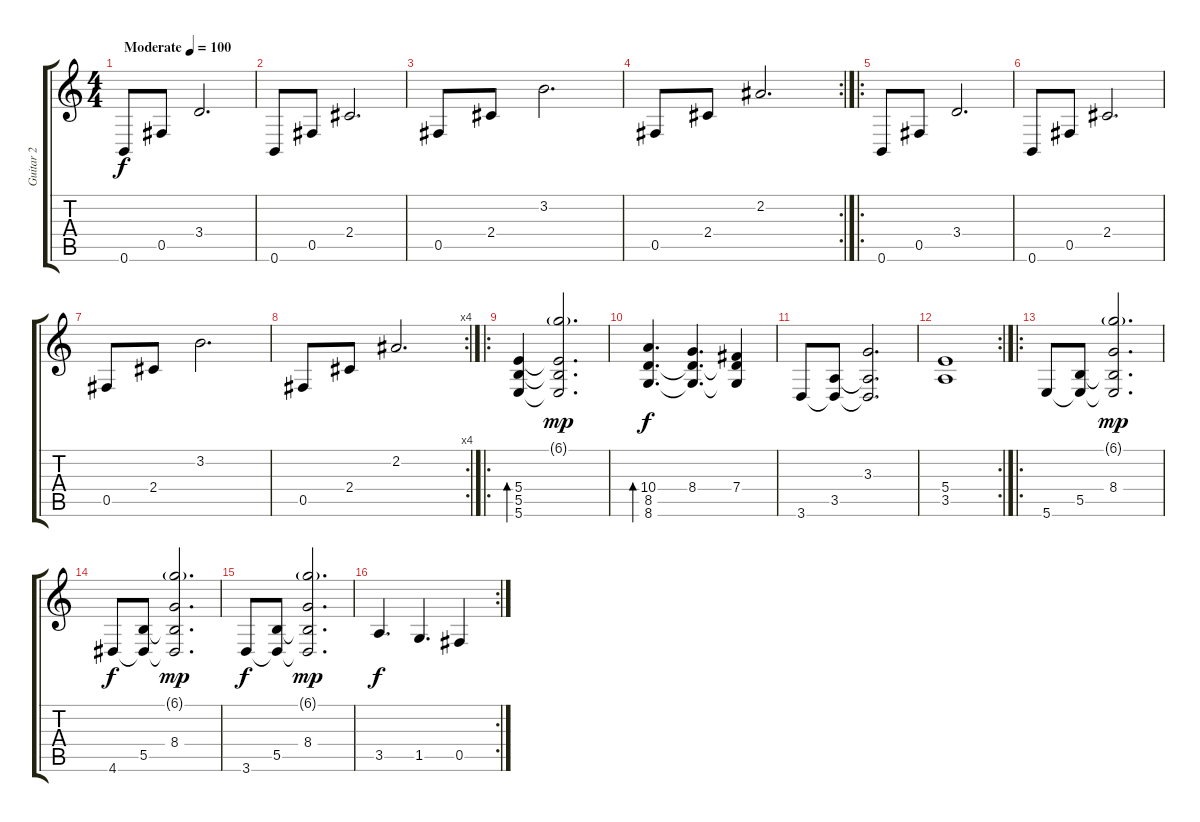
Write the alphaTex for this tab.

\track ("Guitar 2" "Guitar 2") {instrument electricguitarclean}
\staff {score tabs}
\tuning (Db4 Ab3 E3 B2 Gb2 B1) {hide}
\ts (4 4)
\tempo (100 "Moderate")
\clef g2
\ks c
0.6.8{dy f instrument electricguitarclean} 0.5.8 3.4.2{d} |
0.6.8 0.5.8 2.4.2{d} |
0.5.8 2.4.8 3.2.2{d} |
\rc 2
0.5.8 2.4.8 2.2.2{d} |
\ro
0.6.8 0.5.8 3.4.2{d} |
0.6.8 0.5.8 2.4.2{d} |
0.5.8 2.4.8 3.2.2{d} |
\rc 4
0.5.8 2.4.8 2.2.2{d} |
\ro
(5.4 5.5 5.6).4{bd 120} (6.1{g} 5.4{t} 5.5{t} 5.6{t}).2{d dy mp} |
(10.4 8.5 8.6).4{d bd 120 dy f} (8.4 8.5{t} 8.6{t}).4{d} (7.4 8.5{t} 8.6{t}).4 |
3.6.8 (3.5 3.6{t}).8 (3.3 3.5{t} 3.6{t}).2{d} |
\rc 2
(5.4 3.5).1 |
\ro
5.6.8 (5.5 5.6{t}).8 (6.1{g} 8.4 5.5{t} 5.6{t}).2{d dy mp} |
4.6.8{dy f} (5.5 4.6{t}).8 (6.1{g} 8.4 5.5{t} 4.6{t}).2{d dy mp} |
3.6.8{dy f} (5.5 3.6{t}).8 (6.1{g} 8.4 5.5{t} 3.6{t}).2{d dy mp} |
\rc 2
3.5.4{d dy f} 1.5.4{d} 0.5.4
